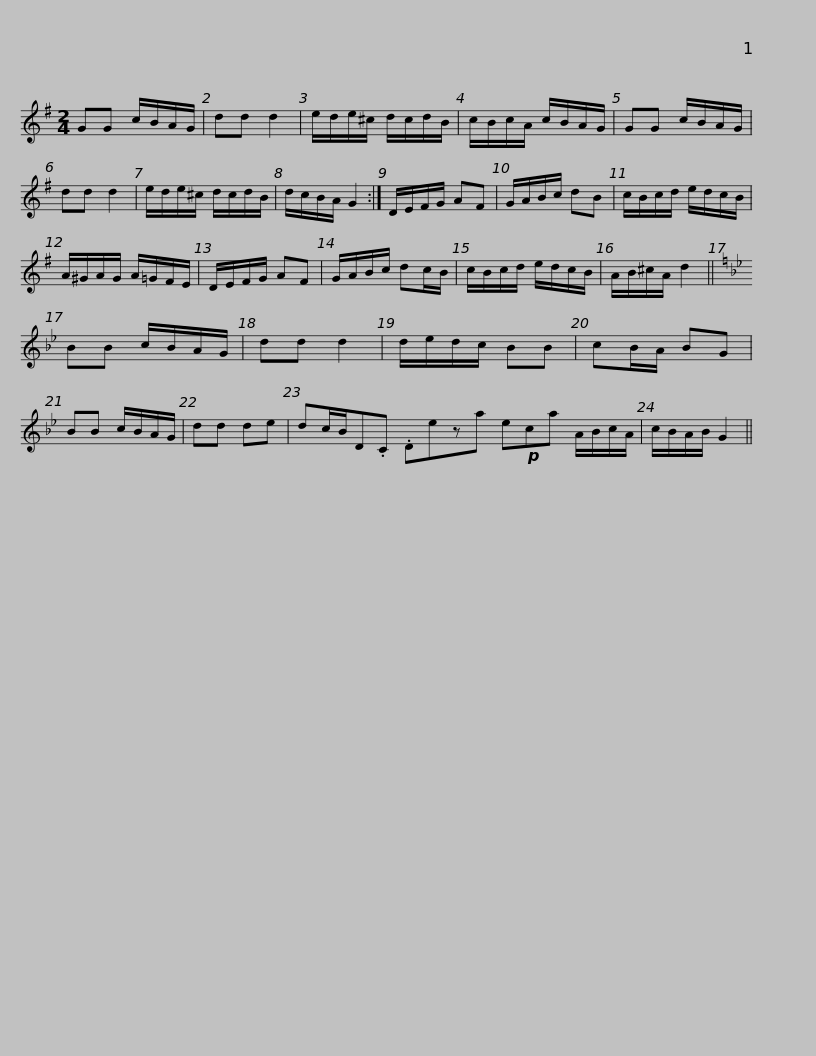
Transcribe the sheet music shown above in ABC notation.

X:1
L:1/8
M:2/4
I:linebreak $
K:G
V:1 treble
V:1
 GG c/B/A/G/ | dd d2 | e/d/e/^c/ d/c/d/B/ | c/B/c/A/ c/B/A/G/ | GG c/B/A/G/ | %5
 dd d2 | e/d/e/^c/ d/c/d/B/ |$ d/c/B/A/ G2 :| D/E/F/G/ AF | G/A/B/c/ dB | %10
 c/B/c/d/ e/d/c/B/ | A/^G/A/G/ A/=G/F/E/ | D/E/F/G/ AF | G/A/B/c/ dc/B/ |$ c/B/c/d/ e/d/c/B/ | %15
 A/B/^c/A/ d2 ||[K:Gmin] BB c/B/A/G/ | dd d2 | d/e/d/c/ BB | cB/A/ BG | %20
 BB c/B/A/G/ | dd de |$ dc/B/D.C .Deza e!p!ca A/B/c/A/ |$ c/B/A/B/ G2 || %24
